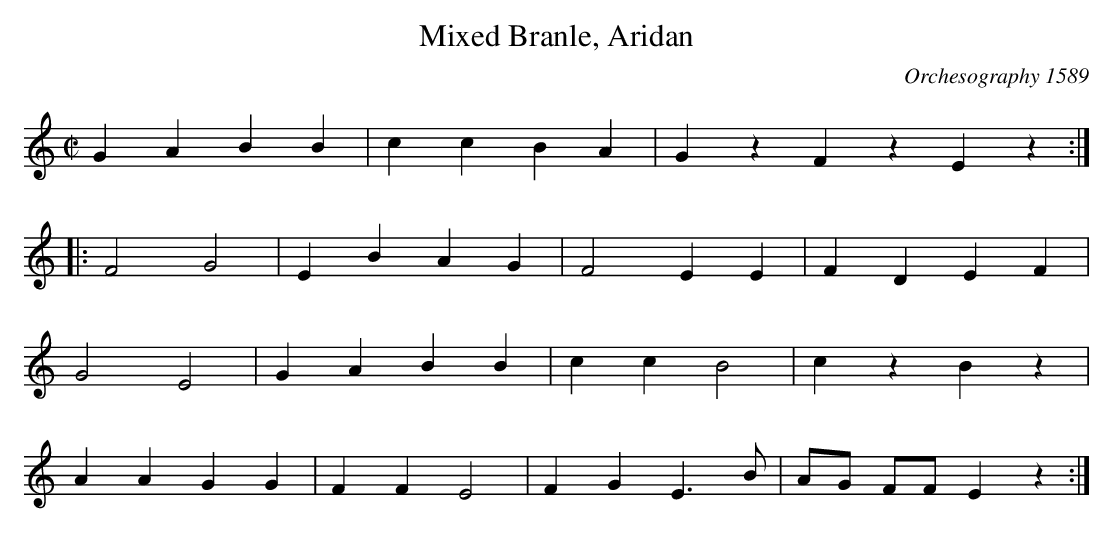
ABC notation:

X:1
T:Mixed Branle, Aridan
C:Orchesography 1589
L:1/4
M:C|
K:C
GA BB | cc BA | Gz Fz Ez ::
F2 G2 | EB AG | F2 EE | FD  EF |
G2 E2 | GA BB | cc B2 | c z B z |
AA GG | FF E2 | FG E>B | A/G/ F/F/ Ez :|
